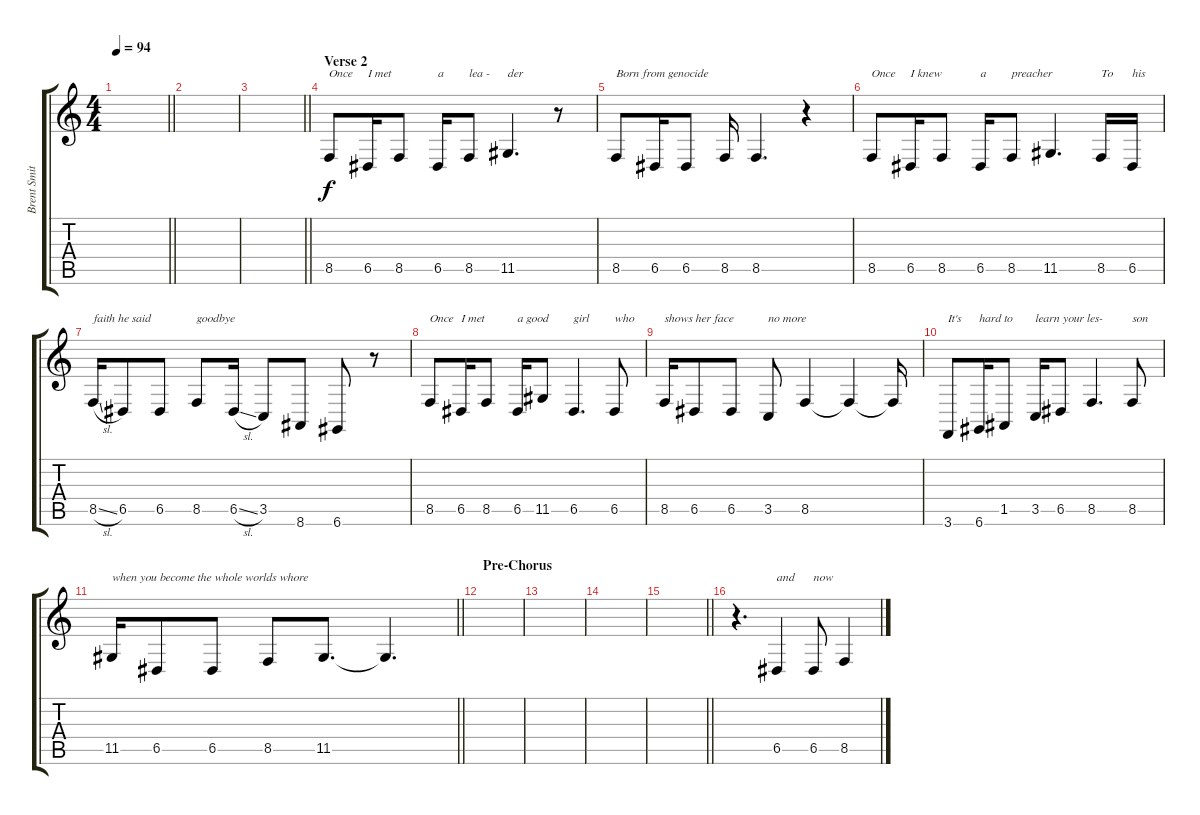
\track ("Brent Smith" "Brent Smit") {instrument lead2sawtooth}
\staff {score tabs}
\tuning (E4 B3 G3 D3 A2 D2) {hide}
\ts (4 4)
\tempo 94
\clef g2
\barLineRight lightlight
\ks c
|
|
\barLineRight lightlight
|
\section ("" "Verse 2")
8.5.8{txt "Once"} 6.5.16{txt "I met"} 8.5.8 6.5.16{txt "a"} 8.5.8{txt "lea -"} 11.5.4{d txt "der"} r.8 |
8.5.8{txt "Born from genocide"} 6.5.16 6.5.8 8.5.16 8.5.4{d} r.4 |
8.5.8{txt "Once"} 6.5.16{txt "I knew"} 8.5.8 6.5.16{txt "a"} 8.5.8{txt "preacher"} 11.5.4{d} 8.5.16{txt "To"} 6.5.16{txt "his"} |
8.5{sl}.16{txt "faith he said"} 6.5.8 6.5.8 8.5.8{txt "goodbye"} 6.5{sl}.16 3.5.8 8.6.8 6.6.8 r.8 |
8.5.8{txt "Once"} 6.5.16{txt "I met"} 8.5.8 6.5.16{txt "a good"} 11.5.8 6.5.4{d txt "girl"} 6.5.8{txt "who"} |
8.5.16{txt "shows her face"} 6.5.8 6.5.8 3.5.8{txt "no more"} 8.5.4 8.5{t}.4 8.5{t}.16 |
3.6.8{txt "It's"} 6.6.16{txt "hard to"} 1.5.8 3.5.16{txt "learn your les-"} 6.5.8 8.5.4{d} 8.5.8{txt "son"} |
\barLineRight lightlight
11.5.16{txt "when you become the whole worlds whore"} 6.5.8 6.5.8 8.5.8 11.5.8{d} 11.5{t}.4{d} |
\section ("" "Pre-Chorus")
|
|
|
\barLineRight lightlight
|
r.4{d} 6.5.4{txt "and"} 6.5.8{txt "now"} 8.5.4
